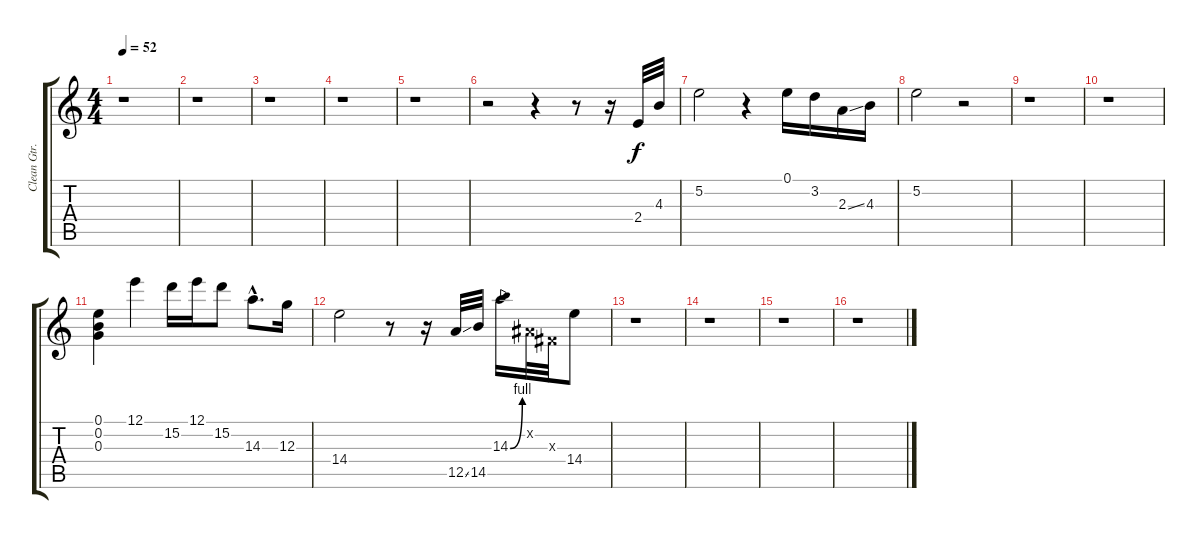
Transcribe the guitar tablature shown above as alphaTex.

\track ("Clean Gtr." "Clean Gtr.") {instrument electricguitarclean}
\staff {score tabs}
\tuning (E4 B3 G3 D3 A2 E2) {hide}
\ts (4 4)
\tempo 52
\clef g2
\ks c
r.1{dy f} |
r.1 |
r.1 |
r.1 |
r.1 |
r.2 r.4 r.8 r.16 2.4.32 4.3.32 |
5.2.2 r.4 0.1.16 3.2.16 2.3{ss}.16 4.3.16 |
5.2.2 r.2 |
r.1 |
r.1 |
(0.1 0.2 0.3).4 12.1.4 15.2.16 12.1.16 15.2.8 14.3{hac}.8{d} 12.3.16 |
14.4.2 r.8 r.16 12.5{ss}.32 14.5.32 14.3{be (bend 0 0 60 4)}.16 -1.2{x}.32 -1.3{x}.32 14.4.8 |
r.1 |
r.1 |
r.1 |
r.1
